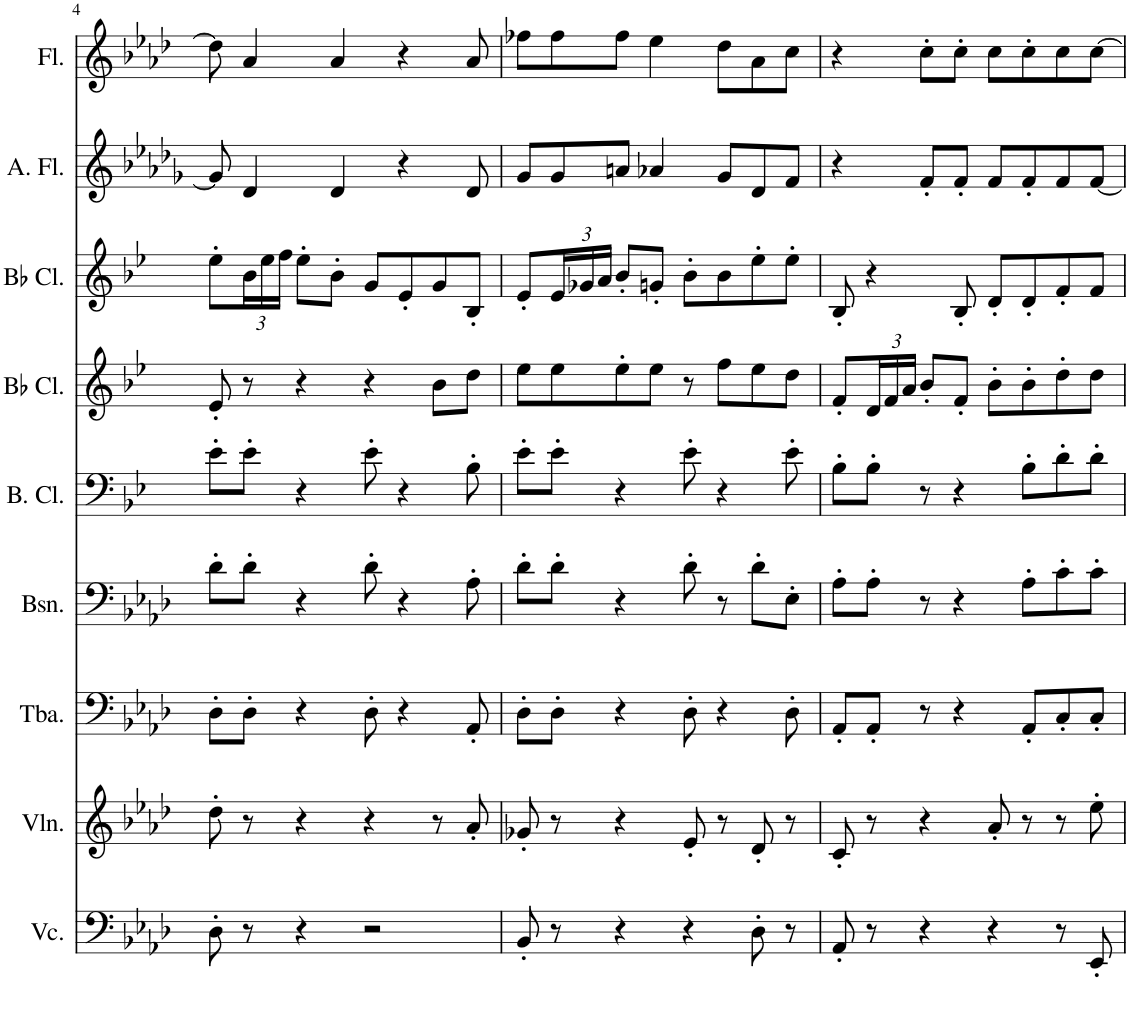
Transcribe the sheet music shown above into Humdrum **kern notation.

**kern	**kern	**kern	**kern	**kern	**kern	**kern	**kern	**kern
*part9	*part8	*part7	*part6	*part5	*part4	*part3	*part2	*part1
*staff9	*staff8	*staff7	*staff6	*staff5	*staff4	*staff3	*staff2	*staff1
*I"Violoncello	*I"Violin	*I"Tuba	*I"Bassoon	*I"Bass Clarinet	*I"Bb Clarinet	*I"Bb Clarinet	*I"Alto Flute	*I"Flute
*I'Vc.	*I'Vln.	*I'Tba.	*I'Bsn.	*I'B. Cl.	*I'Bb Cl.	*I'Bb Cl.	*I'A. Fl.	*I'Fl.
!!LO:PB:g=z
*clefF4	*clefG2	*clefF4	*clefF4	*clefF4	*clefG2	*clefG2	*clefG2	*clefG2
*	*	*	*	*Trd8c14	*Trd1c2	*Trd1c2	*Trd3c5	*
*k[b-e-a-d-]	*k[b-e-a-d-]	*k[b-e-a-d-]	*k[b-e-a-d-]	*k[b-e-]	*k[b-e-]	*k[b-e-]	*k[b-e-a-d-g-]	*k[b-e-a-d-]
*M4/4	*M4/4	*M4/4	*M4/4	*M4/4	*M4/4	*M4/4	*M4/4	*M4/4
=4	=4	=4	=4	=4	=4	=4	=4	=4
8D-'\	8dd-'\	8D-'\L	8d-'\L	8e-'\L	8e-'/	8ee-'\L	8g-/]	8dd-\]
*	*	*	*	*	*	*Xbrackettup	*	*
8r	8r	8D-'\J	8d-'\J	8e-'\J	8r	24b-\L	4d-/	4a-/
.	.	.	.	.	.	24ee-\	.	.
.	.	.	.	.	.	24ff\JJ	.	.
4r	4r	4r	4r	4r	4r	8ee-'\L	.	.
.	.	.	.	.	.	8b-'\J	4d-/	4a-/
2r	4r	8D-'\	8d-'\	8e-'\	4r	8g/L	.	.
.	.	4r	4r	4r	.	8e-'/	4r	4r
.	8r	.	.	.	8b-\L	8g/	.	.
.	8a-'/	8AA-'/	8A-'\	8B-'\	8dd\J	8B-'/J	8d-/	8a-/
=5	=5	=5	=5	=5	=5	=5	=5	=5
8BB-'/	8g-X'/	8D-'\L	8d-'\L	8e-'\L	8ee-\L	8e-'/L	8g-/L	8ff-X\L
8r	8r	8D-'\J	8d-'\J	8e-'\J	8ee-\	24e-/L	8g-/	8ff-\
.	.	.	.	.	.	24g-X/	.	.
.	.	.	.	.	.	24a/JJ	.	.
4r	4r	4r	4r	4r	8ee-'\	8b-'/L	8an/J	8ff-\J
.	.	.	.	.	8ee-\J	8gn'/J	4a-X/	4ee-\
4r	8e-'/	8D-'\	8d-'\	8e-'\	8r	8b-'\L	.	.
.	8r	4r	8r	4r	8ff\L	8b-\	8g-/L	8dd-\L
8D-'\	8d-'/	.	8d-'\L	.	8ee-\	8ee-'\	8d-/	8a-\
8r	8r	8D-'\	8E-'\J	8e-'\	8dd\J	8ee-'\J	8f/J	8cc\J
=6	=6	=6	=6	=6	=6	=6	=6	=6
8AA-'/	8c'/	8AA-'/L	8A-'\L	8B-'\L	8f'/L	8B-'/	4r	4r
*	*	*	*	*	*Xbrackettup	*	*	*
8r	8r	8AA-'/J	8A-'\J	8B-'\J	24d/L	4r	.	.
.	.	.	.	.	24f/	.	.	.
.	.	.	.	.	24a/JJ	.	.	.
4r	4r	8r	8r	8r	8b-'/L	.	8f'/L	8cc'\L
.	.	4r	4r	4r	8f'/J	8B-'/	8f'/J	8cc'\J
4r	8a-'/	.	.	.	8b-'\L	8d'/L	8f/L	8cc\L
.	8r	8AA-'/L	8A-'\L	8B-'\L	8b-'\	8d'/	8f'/	8cc'\
8r	8r	8C'/	8c'\	8d'\	8dd'\	8f'/	8f/	8cc\
8EE-'/	8ee-'\	8C'/J	8c'\J	8d'\J	8dd\J	8f/J	[8f/J	[8cc\J
=	=	=	=	=	=	=	=	=
*-	*-	*-	*-	*-	*-	*-	*-	*-
